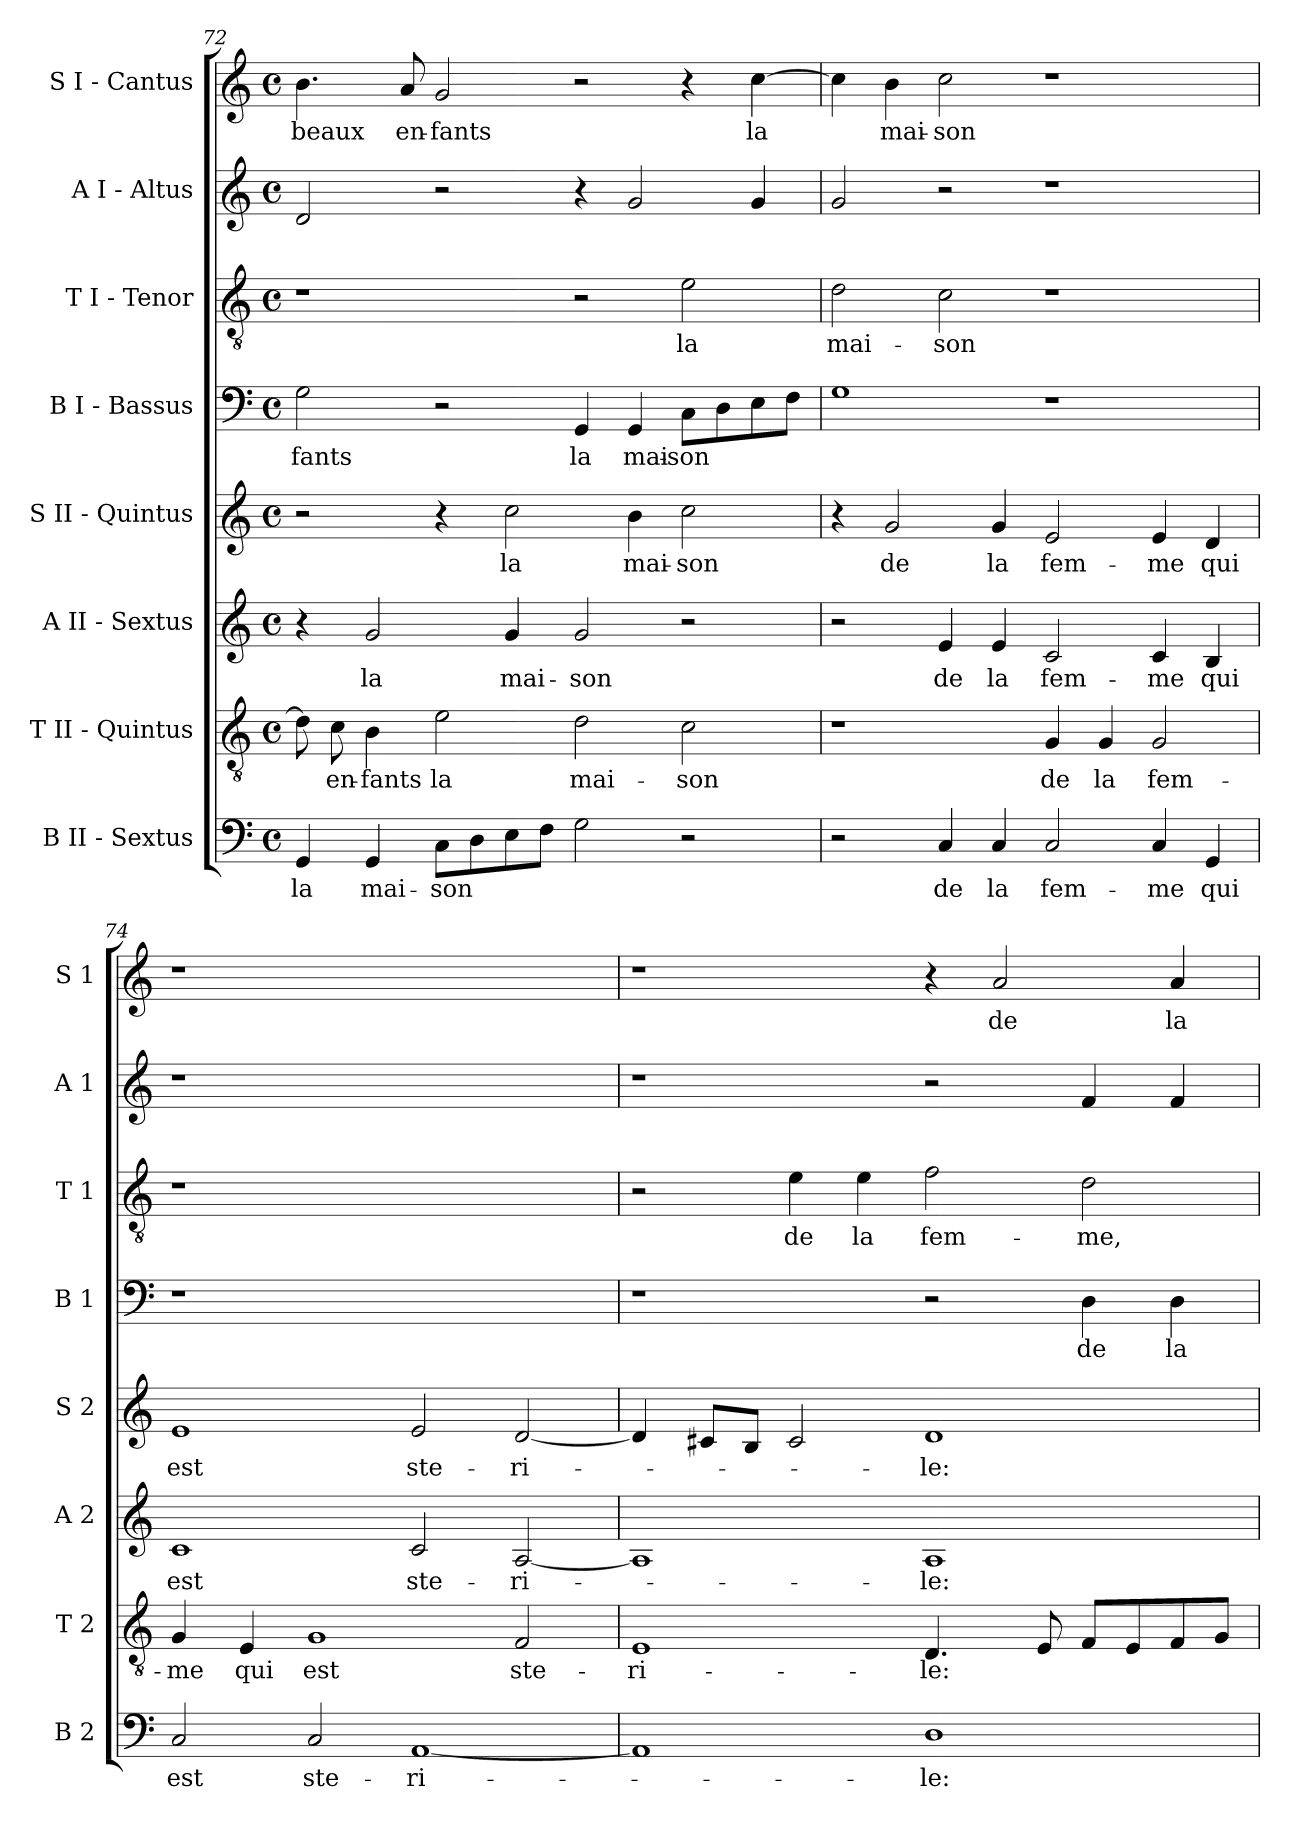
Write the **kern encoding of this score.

**kern	**text	**kern	**text	**kern	**text	**kern	**text	**kern	**text	**kern	**text	**kern	**kern	**text
*part8	*part8	*part7	*part7	*part6	*part6	*part5	*part5	*part4	*part4	*part3	*part3	*part2	*part1	*part1
*staff8	*staff8	*staff7	*staff7	*staff6	*staff6	*staff5	*staff5	*staff4	*staff4	*staff3	*staff3	*staff2	*staff1	*staff1
*I"B II - Sextus	*	*I"T II - Quintus	*	*I"A II - Sextus	*	*I"S II - Quintus	*	*I"B I - Bassus	*	*I"T I - Tenor	*	*I"A I - Altus	*I"S I - Cantus	*
*I'B 2	*	*I'T 2	*	*I'A 2	*	*I'S 2	*	*I'B 1	*	*I'T 1	*	*I'A 1	*I'S 1	*
!!LO:PB:g=z
*clefF4	*	*clefGv2	*	*clefG2	*	*clefG2	*	*clefF4	*	*clefGv2	*	*clefG2	*clefG2	*
*k[]	*	*k[]	*	*k[]	*	*k[]	*	*k[]	*	*k[]	*	*k[]	*k[]	*
*C:	*	*C:	*	*C:	*	*C:	*	*C:	*	*C:	*	*C:	*C:	*
*M4/4	*	*M4/4	*	*M4/4	*	*M4/4	*	*M4/4	*	*M4/4	*	*M4/4	*M4/4	*
*met(c)	*	*met(c)	*	*met(c)	*	*met(c)	*	*met(c)	*	*met(c)	*	*met(c)	*met(c)	*
=72	=72	=72	=72	=72	=72	=72	=72	=72	=72	=72	=72	=72	=72	=72
!	!LO:LY:b	!	!	!	!	!	!	!	!LO:LY:b	!	!	!	!	!LO:LY:b
4GG/	la	8d\]	.	4r	.	2r	.	2G\	-fants	1r	.	2d/	4.b\	beaux
!	!	!	!LO:LY:b	!	!	!	!	!	!	!	!	!	!	!
.	.	8c\	en-	.	.	.	.	.	.	.	.	.	.	.
!	!LO:LY:b	!	!LO:LY:b	!	!LO:LY:b	!	!	!	!	!	!	!	!	!
4GG/	mai-	4B\	-fants	2g/	la	.	.	.	.	.	.	.	.	.
!	!	!	!	!	!	!	!	!	!	!	!	!	!	!LO:LY:b
.	.	.	.	.	.	.	.	.	.	.	.	.	8a/	en-
!	!LO:LY:b	!	!LO:LY:b	!	!	!	!	!	!	!	!	!	!	!LO:LY:b
8C\L	-son	2e\	la	.	.	4r	.	2r	.	.	.	2r	2g/	-fants
8D\	.	.	.	.	.	.	.	.	.	.	.	.	.	.
!	!	!	!	!	!LO:LY:b	!	!LO:LY:b	!	!	!	!	!	!	!
8E\	.	.	.	4g/	mai-	2cc\	la	.	.	.	.	.	.	.
8F\J	.	.	.	.	.	.	.	.	.	.	.	.	.	.
!	!	!	!LO:LY:b	!	!LO:LY:b	!	!	!	!LO:LY:b	!	!	!	!	!
2G\	.	2d\	mai-	2g/	-son	.	.	4GG/	la	2r	.	4r	2r	.
!	!	!	!	!	!	!	!LO:LY:b	!	!LO:LY:b	!	!	!	!	!
.	.	.	.	.	.	4b\	mai-	4GG/	mai-	.	.	2g/	.	.
!	!	!	!LO:LY:b	!	!	!	!LO:LY:b	!	!LO:LY:b	!	!LO:LY:b	!	!	!
2r	.	2c\	-son	2r	.	2cc\	-son	8C\L	-son	2e\	la	.	4r	.
.	.	.	.	.	.	.	.	8D\	.	.	.	.	.	.
!	!	!	!	!	!	!	!	!	!	!	!	!	!	!LO:LY:b
.	.	.	.	.	.	.	.	8E\	.	.	.	4g/	[4cc\	la
.	.	.	.	.	.	.	.	8F\J	.	.	.	.	.	.
=73	=73	=73	=73	=73	=73	=73	=73	=73	=73	=73	=73	=73	=73	=73
!	!	!	!	!	!	!	!	!	!	!	!LO:LY:b	!	!	!
2r	.	1r	.	2r	.	4r	.	1G	.	2d\	mai-	2g/	4cc\]	.
!	!	!	!	!	!	!	!LO:LY:b	!	!	!	!	!	!	!LO:LY:b
.	.	.	.	.	.	2g/	de	.	.	.	.	.	4b\	mai-
!	!LO:LY:b	!	!	!	!LO:LY:b	!	!	!	!	!	!LO:LY:b	!	!	!LO:LY:b
4C/	de	.	.	4e/	de	.	.	.	.	2c\	-son	2r	2cc\	-son
!	!LO:LY:b	!	!	!	!LO:LY:b	!	!LO:LY:b	!	!	!	!	!	!	!
4C/	la	.	.	4e/	la	4g/	la	.	.	.	.	.	.	.
!	!LO:LY:b	!	!LO:LY:b	!	!LO:LY:b	!	!LO:LY:b	!	!	!	!	!	!	!
2C/	fem-	4G/	de	2c/	fem-	2e/	fem-	1r	.	1r	.	1r	1r	.
!	!	!	!LO:LY:b	!	!	!	!	!	!	!	!	!	!	!
.	.	4G/	la	.	.	.	.	.	.	.	.	.	.	.
!	!LO:LY:b	!	!LO:LY:b	!	!LO:LY:b	!	!LO:LY:b	!	!	!	!	!	!	!
4C/	-me	2G/	fem-	4c/	-me	4e/	-me	.	.	.	.	.	.	.
!	!LO:LY:b	!	!	!	!LO:LY:b	!	!LO:LY:b	!	!	!	!	!	!	!
4GG/	qui	.	.	4B/	qui	4d/	qui	.	.	.	.	.	.	.
=74	=74	=74	=74	=74	=74	=74	=74	=74	=74	=74	=74	=74	=74	=74
!	!LO:LY:b	!	!LO:LY:b	!	!LO:LY:b	!	!LO:LY:b	!	!	!	!	!	!	!
2C/	est	4G/	-me	1c	est	1e	est	1r	.	1r	.	1r	1r	.
!	!	!	!LO:LY:b	!	!	!	!	!	!	!	!	!	!	!
.	.	4E/	qui	.	.	.	.	.	.	.	.	.	.	.
!	!LO:LY:b	!	!LO:LY:b	!	!	!	!	!	!	!	!	!	!	!
2C/	ste-	1G	est	.	.	.	.	.	.	.	.	.	.	.
!	!LO:LY:b	!	!	!	!LO:LY:b	!	!LO:LY:b	!	!	!	!	!	!	!
[1AA	-ri-	.	.	2c/	ste-	2e/	ste-	1ryy	.	1ryy	.	1ryy	1ryy	.
!	!	!	!LO:LY:b	!	!LO:LY:b	!	!LO:LY:b	!	!	!	!	!	!	!
.	.	2F/	ste-	[2A/	-ri-	[2d/	-ri-	.	.	.	.	.	.	.
=75	=75	=75	=75	=75	=75	=75	=75	=75	=75	=75	=75	=75	=75	=75
!	!	!	!LO:LY:b	!	!	!	!	!	!	!	!	!	!	!
1AA]	.	1E	-ri-	1A]	.	4d/]	.	1r	.	2r	.	1r	1r	.
.	.	.	.	.	.	8c#X/L	.	.	.	.	.	.	.	.
.	.	.	.	.	.	8B/J	.	.	.	.	.	.	.	.
!	!	!	!	!	!	!	!	!	!	!	!LO:LY:b	!	!	!
.	.	.	.	.	.	2c#/	.	.	.	4e\	de	.	.	.
!	!	!	!	!	!	!	!	!	!	!	!LO:LY:b	!	!	!
.	.	.	.	.	.	.	.	.	.	4e\	la	.	.	.
!	!LO:LY:b	!	!LO:LY:b	!	!LO:LY:b	!	!LO:LY:b	!	!	!	!LO:LY:b	!	!	!
1D	-le:	4.D/	-le:	1A	-le:	1d	-le:	2r	.	2f\	fem-	2r	4r	.
!	!	!	!	!	!	!	!	!	!	!	!	!	!	!LO:LY:b
.	.	.	.	.	.	.	.	.	.	.	.	.	2a/	de
.	.	8E/	.	.	.	.	.	.	.	.	.	.	.	.
!	!	!	!	!	!	!	!	!	!LO:LY:b	!	!LO:LY:b	!	!	!
.	.	8F/L	.	.	.	.	.	4D\	de	2d\	-me,	4f/	.	.
.	.	8E/	.	.	.	.	.	.	.	.	.	.	.	.
!	!	!	!	!	!	!	!	!	!LO:LY:b	!	!	!	!	!LO:LY:b
.	.	8F/	.	.	.	.	.	4D\	la	.	.	4f/	4a/	la
.	.	8G/J	.	.	.	.	.	.	.	.	.	.	.	.
=	=	=	=	=	=	=	=	=	=	=	=	=	=	=
*-	*-	*-	*-	*-	*-	*-	*-	*-	*-	*-	*-	*-	*-	*-
